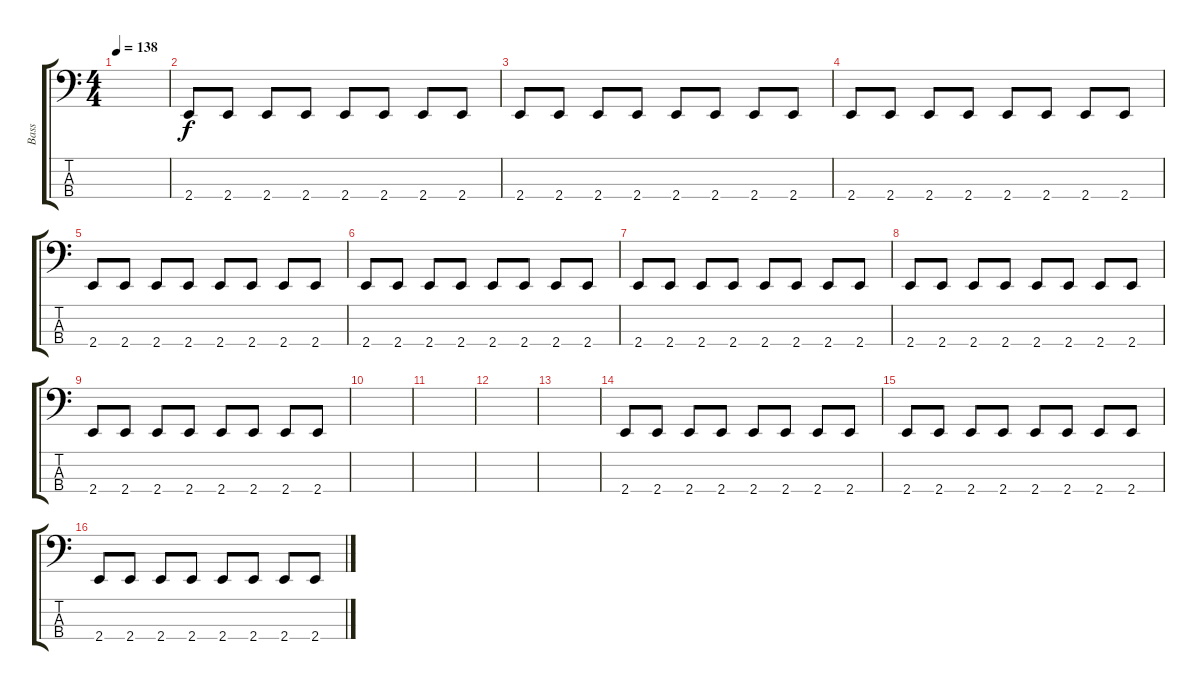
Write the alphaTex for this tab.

\track ("Bass" "Bass") {instrument electricbasspick}
\staff {score tabs}
\tuning (G2 D2 A1 D1) {hide}
\ts (4 4)
\tempo 138
\clef f4
\ks c
|
2.4.8 2.4.8 2.4.8 2.4.8 2.4.8 2.4.8 2.4.8 2.4.8 |
2.4.8 2.4.8 2.4.8 2.4.8 2.4.8 2.4.8 2.4.8 2.4.8 |
2.4.8 2.4.8 2.4.8 2.4.8 2.4.8 2.4.8 2.4.8 2.4.8 |
2.4.8 2.4.8 2.4.8 2.4.8 2.4.8 2.4.8 2.4.8 2.4.8 |
2.4.8 2.4.8 2.4.8 2.4.8 2.4.8 2.4.8 2.4.8 2.4.8 |
2.4.8 2.4.8 2.4.8 2.4.8 2.4.8 2.4.8 2.4.8 2.4.8 |
2.4.8 2.4.8 2.4.8 2.4.8 2.4.8 2.4.8 2.4.8 2.4.8 |
2.4.8 2.4.8 2.4.8 2.4.8 2.4.8 2.4.8 2.4.8 2.4.8 |
|
|
|
|
2.4.8 2.4.8 2.4.8 2.4.8 2.4.8 2.4.8 2.4.8 2.4.8 |
2.4.8 2.4.8 2.4.8 2.4.8 2.4.8 2.4.8 2.4.8 2.4.8 |
2.4.8 2.4.8 2.4.8 2.4.8 2.4.8 2.4.8 2.4.8 2.4.8
